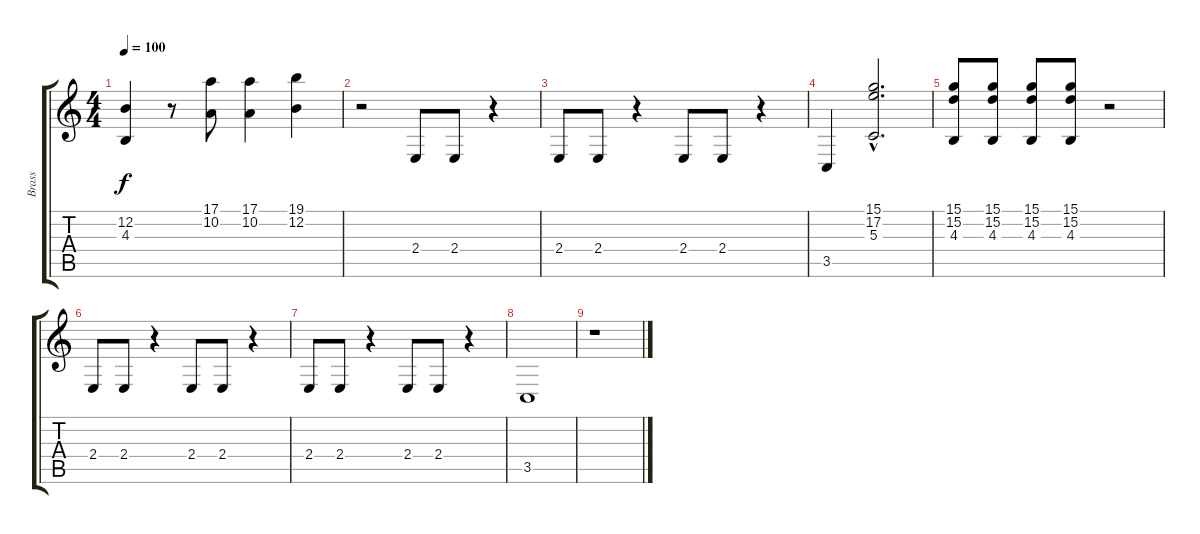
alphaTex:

\track ("Brass" "Brass") {instrument brasssection}
\staff {score tabs}
\tuning (E4 B3 G3 D3 A2 E2) {hide}
\ts (4 4)
\tempo 100
\clef g2
\ks c
(12.2{t} 4.3{t}).4{dy f} r.8 (17.1 10.2).8 (17.1 10.2).4 (19.1 12.2).4 |
r.2 2.4.8 2.4.8 r.4 |
2.4.8 2.4.8 r.4 2.4.8 2.4.8 r.4 |
3.5.4 (15.1{hac} 17.2{hac} 5.3{hac}).2{d} |
(15.1 15.2 4.3).8 (15.1 15.2 4.3).8 (15.1 15.2 4.3).8 (15.1 15.2 4.3).8 r.2 |
2.4.8 2.4.8 r.4 2.4.8 2.4.8 r.4 |
2.4.8 2.4.8 r.4 2.4.8 2.4.8 r.4 |
3.5.1 |
r.1
